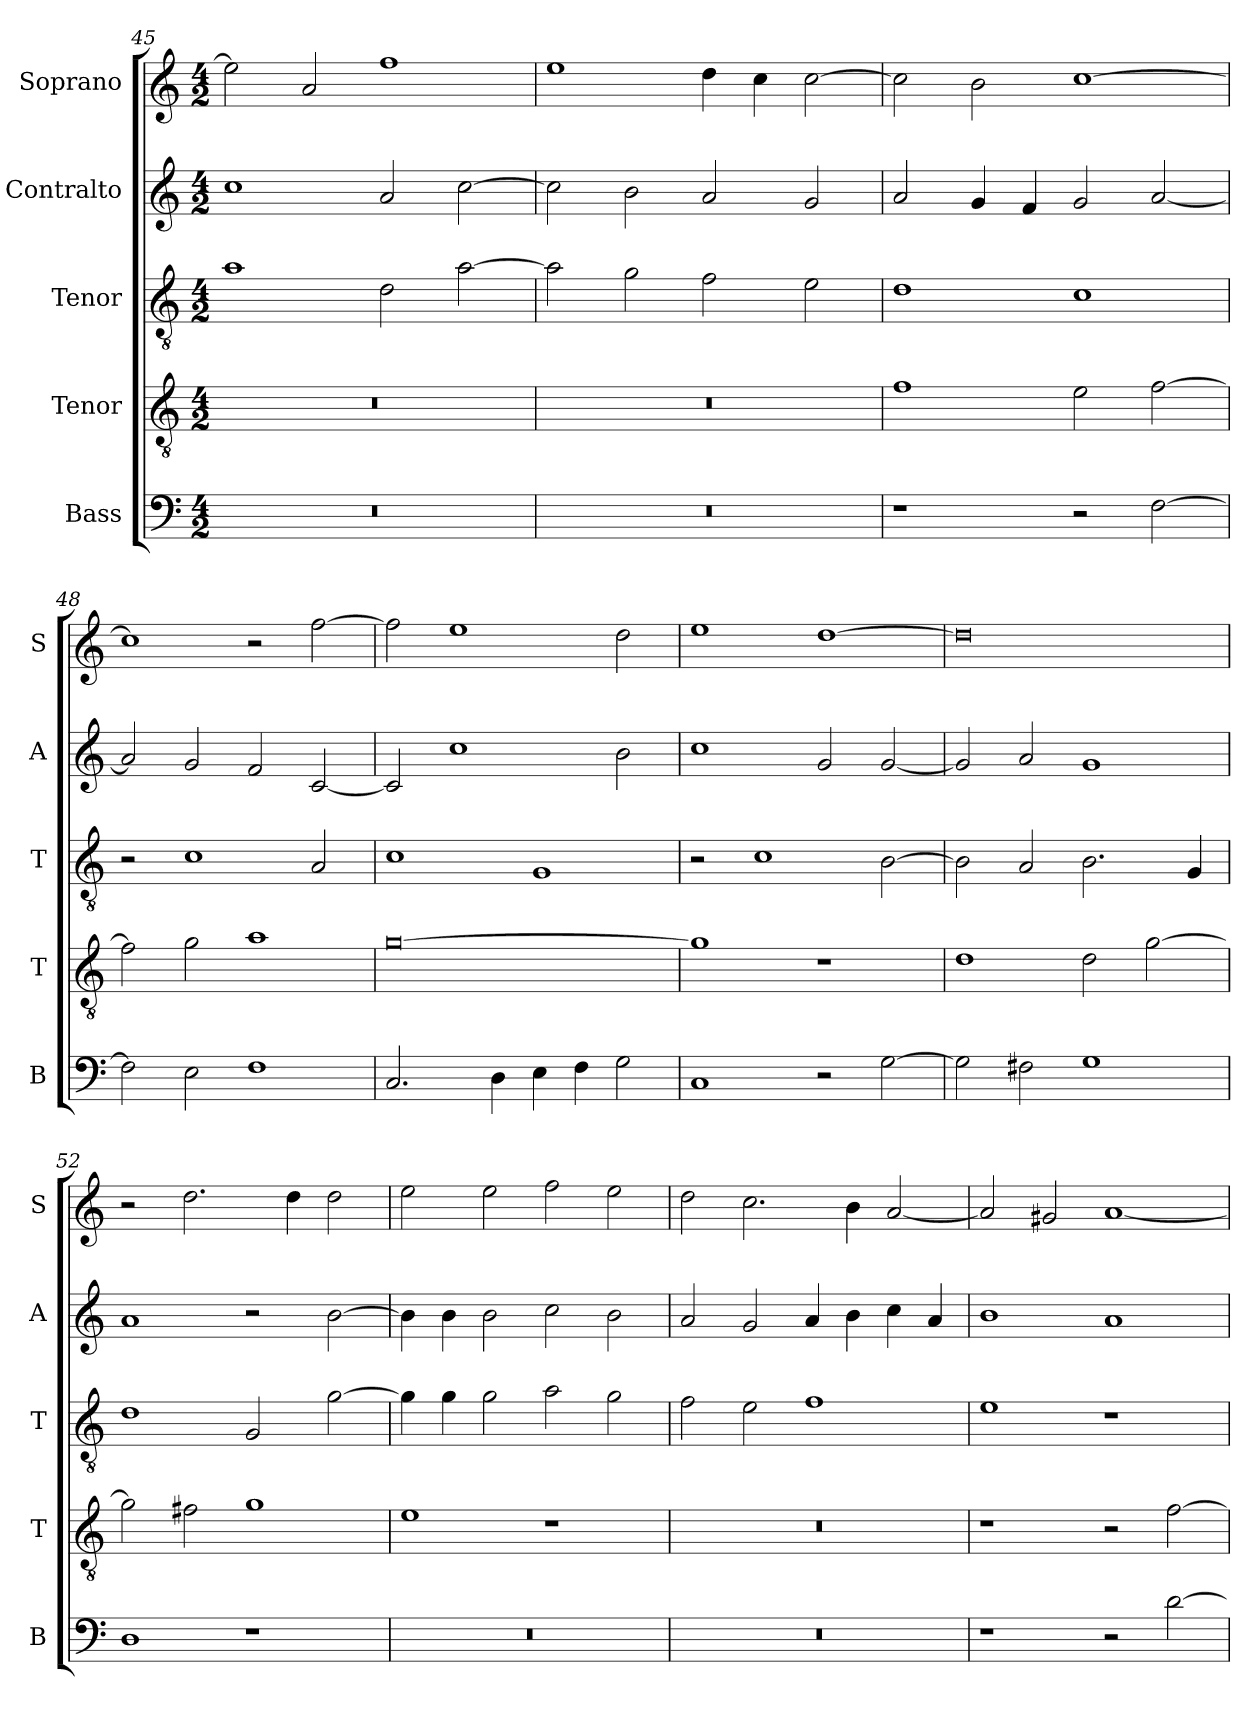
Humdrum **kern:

**kern	**kern	**kern	**kern	**kern
*part5	*part4	*part3	*part2	*part1
*staff5	*staff4	*staff3	*staff2	*staff1
*I"Bass	*I"Tenor	*I"Tenor	*I"Contralto	*I"Soprano
*I'B	*I'T	*I'T	*I'A	*I'S
*clefF4	*clefGv2	*clefGv2	*clefG2	*clefG2
*k[]	*k[]	*k[]	*k[]	*k[]
*A:aeo	*A:aeo	*A:aeo	*A:aeo	*A:aeo
*M4/2	*M4/2	*M4/2	*M4/2	*M4/2
=45	=45	=45	=45	=45
0r	0r	1a	1cc	2ee]
.	.	.	.	2a
.	.	2d	2a	1ff
.	.	[2a	[2cc	.
=46	=46	=46	=46	=46
0r	0r	2a]	2cc]	1ee
.	.	2g	2b	.
.	.	2f	2a	4dd
.	.	.	.	4cc
.	.	2e	2g	[2cc
=47	=47	=47	=47	=47
1r	1f	1d	2a	2cc]
.	.	.	4g	2b
.	.	.	4f	.
2r	2e	1c	2g	[1cc
[2F	[2f	.	[2a	.
=48	=48	=48	=48	=48
2F]	2f]	2r	2a]	1cc]
2E	2g	1c	2g	.
1F	1a	.	2f	2r
.	.	2A	[2c	[2ff
=49	=49	=49	=49	=49
2.C	[0g	1c	2c]	2ff]
.	.	.	1cc	1ee
4D	.	.	.	.
4E	.	1G	.	.
4F	.	.	.	.
2G	.	.	2b	2dd
=50	=50	=50	=50	=50
1C	1g]	2r	1cc	1ee
.	.	1c	.	.
2r	1r	.	2g	[1dd
[2G	.	[2B	[2g	.
=51	=51	=51	=51	=51
2G]	1d	2B]	2g]	0dd]
2F#X	.	2A	2a	.
1G	2d	2.B	1g	.
.	[2g	.	.	.
.	.	4G	.	.
=52	=52	=52	=52	=52
1D	2g]	1d	1a	2r
.	2f#X	.	.	2.dd
1r	1g	2G	2r	.
.	.	.	.	4dd
.	.	[2g	[2b	2dd
=53	=53	=53	=53	=53
0r	1e	4g]	4b]	2ee
.	.	4g	4b	.
.	.	2g	2b	2ee
.	1r	2a	2cc	2ff
.	.	2g	2b	2ee
=54	=54	=54	=54	=54
0r	0r	2f	2a	2dd
.	.	2e	2g	2.cc
.	.	1f	4a	.
.	.	.	4b	4b
.	.	.	4cc	[2a
.	.	.	4a	.
=55	=55	=55	=55	=55
1r	1r	1e	1b	2a]
.	.	.	.	2g#X
2r	2r	1r	1a	[1a
[2d	[2f	.	.	.
=	=	=	=	=
*-	*-	*-	*-	*-
